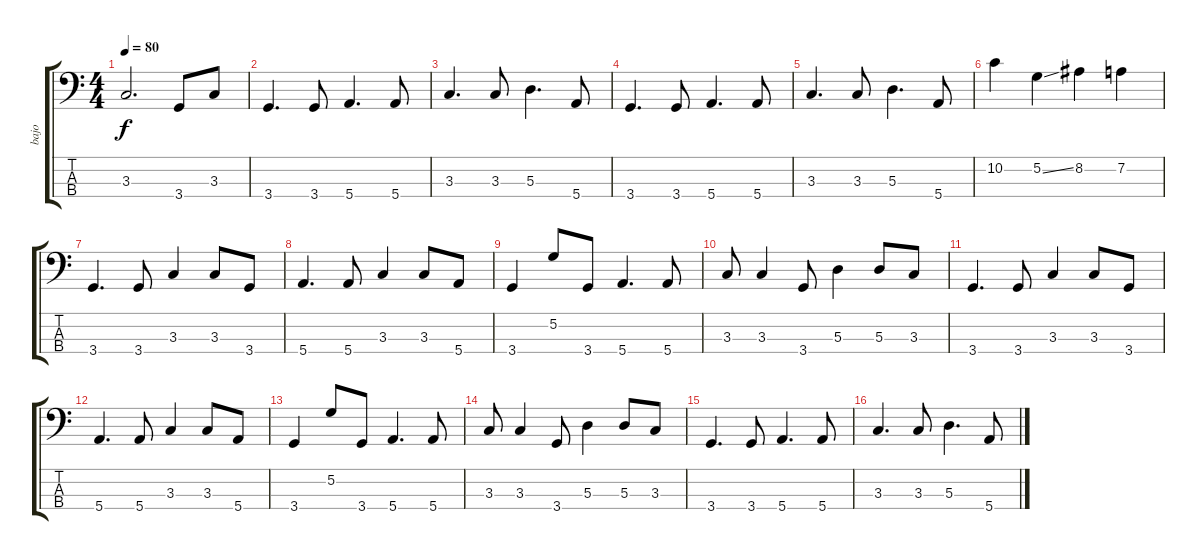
\track ("bajo" "bajo") {instrument electricbassfinger}
\staff {score tabs}
\tuning (G2 D2 A1 E1) {hide}
\ts (4 4)
\tempo 80
\clef f4
\ks c
3.3.2{d dy f} 3.4.8 3.3.8 |
3.4.4{d} 3.4.8 5.4.4{d} 5.4.8 |
3.3.4{d} 3.3.8 5.3.4{d} 5.4.8 |
3.4.4{d} 3.4.8 5.4.4{d} 5.4.8 |
3.3.4{d} 3.3.8 5.3.4{d} 5.4.8 |
10.2.4 5.2{ss}.4 8.2.4 7.2.4 |
3.4.4{d} 3.4.8 3.3.4 3.3.8 3.4.8 |
5.4.4{d} 5.4.8 3.3.4 3.3.8 5.4.8 |
3.4.4 5.2.8 3.4.8 5.4.4{d} 5.4.8 |
3.3.8 3.3.4 3.4.8 5.3.4 5.3.8 3.3.8 |
3.4.4{d} 3.4.8 3.3.4 3.3.8 3.4.8 |
5.4.4{d} 5.4.8 3.3.4 3.3.8 5.4.8 |
3.4.4 5.2.8 3.4.8 5.4.4{d} 5.4.8 |
3.3.8 3.3.4 3.4.8 5.3.4 5.3.8 3.3.8 |
3.4.4{d} 3.4.8 5.4.4{d} 5.4.8 |
3.3.4{d} 3.3.8 5.3.4{d} 5.4.8
